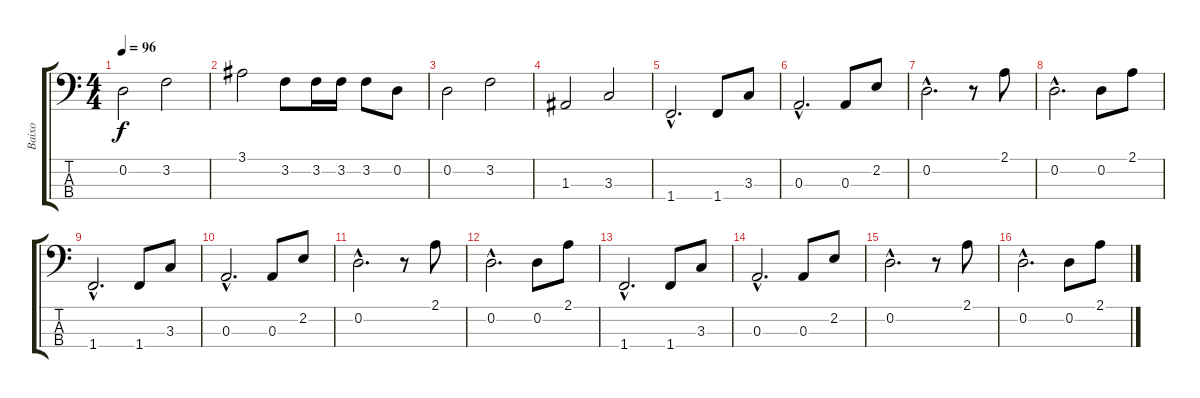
\track ("Baixo" "Baixo") {instrument electricbassfinger}
\staff {score tabs}
\tuning (G2 D2 A1 E1) {hide}
\ts (4 4)
\tempo 96
\clef f4
\ks c
0.2.2{dy f} 3.2.2 |
3.1.2 3.2.8 3.2.16 3.2.16 3.2.8 0.2.8 |
0.2.2 3.2.2 |
1.3.2 3.3.2 |
1.4{hac}.2{d} 1.4.8 3.3.8 |
0.3{hac}.2{d} 0.3.8 2.2.8 |
0.2{hac}.2{d} r.8 2.1.8 |
0.2{hac}.2{d} 0.2.8 2.1.8 |
1.4{hac}.2{d} 1.4.8 3.3.8 |
0.3{hac}.2{d} 0.3.8 2.2.8 |
0.2{hac}.2{d} r.8 2.1.8 |
0.2{hac}.2{d} 0.2.8 2.1.8 |
1.4{hac}.2{d} 1.4.8 3.3.8 |
0.3{hac}.2{d} 0.3.8 2.2.8 |
0.2{hac}.2{d} r.8 2.1.8 |
0.2{hac}.2{d} 0.2.8 2.1.8
